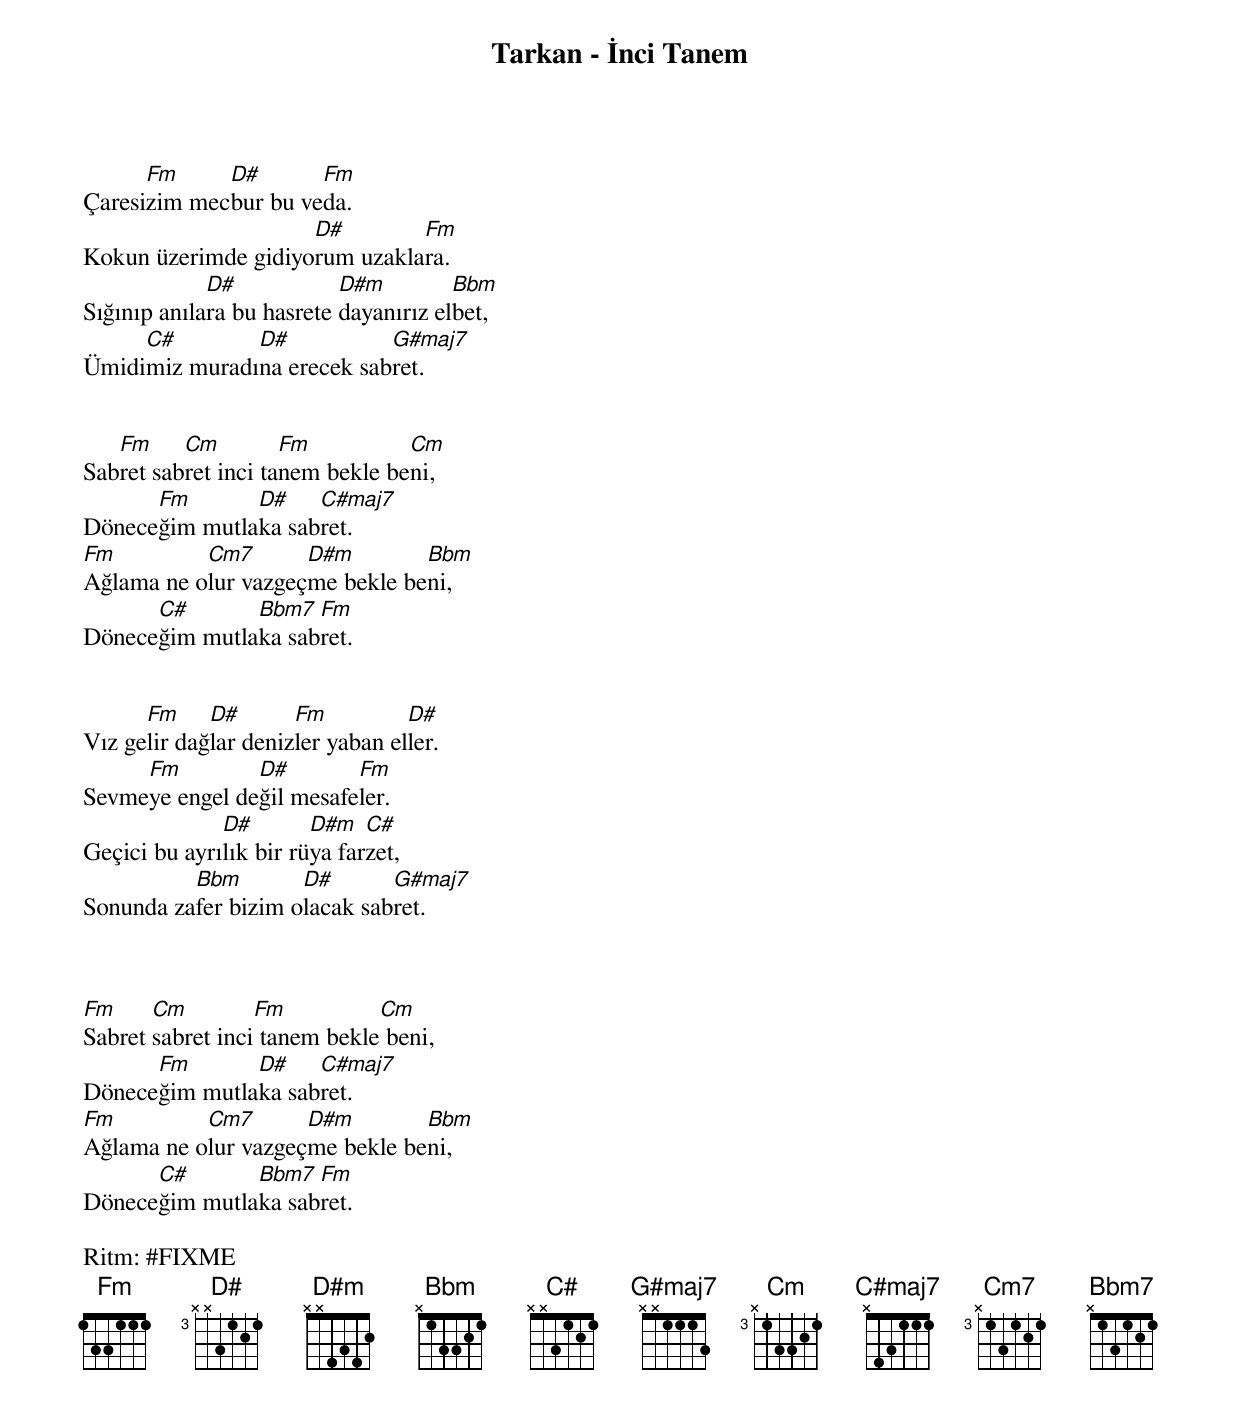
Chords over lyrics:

Tarkan - İnci Tanem

      Fm     D#       Fm
Çaresizim mecbur bu veda.
                     D#        Fm
Kokun üzerimde gidiyorum uzaklara.
             D#            D#m         Bbm
Sığınıp anılara bu hasrete dayanırız elbet,
     C#        D#           G#maj7
Ümidimiz muradına erecek sabret.


   Fm     Cm         Fm          Cm
Sabret sabret inci tanem bekle beni,
      Fm       D#    C#maj7
Döneceğim mutlaka sabret.
Fm         Cm7       D#m        Bbm
Ağlama ne olur vazgeçme bekle beni,
      C#       Bbm7  Fm
Döneceğim mutlaka sabret.


      Fm     D#       Fm          D#
Vız gelir dağlar denizler yaban eller.
     Fm         D#        Fm
Sevmeye engel değil mesafeler.
              D#        D#m   C#
Geçici bu ayrılık bir rüya farzet,
          Bbm        D#       G#maj7
Sonunda zafer bizim olacak sabret.



Fm     Cm         Fm          Cm
Sabret sabret inci tanem bekle beni,
      Fm       D#    C#maj7
Döneceğim mutlaka sabret.
Fm         Cm7       D#m        Bbm
Ağlama ne olur vazgeçme bekle beni,
      C#       Bbm7  Fm
Döneceğim mutlaka sabret.

Ritm: #FIXME
